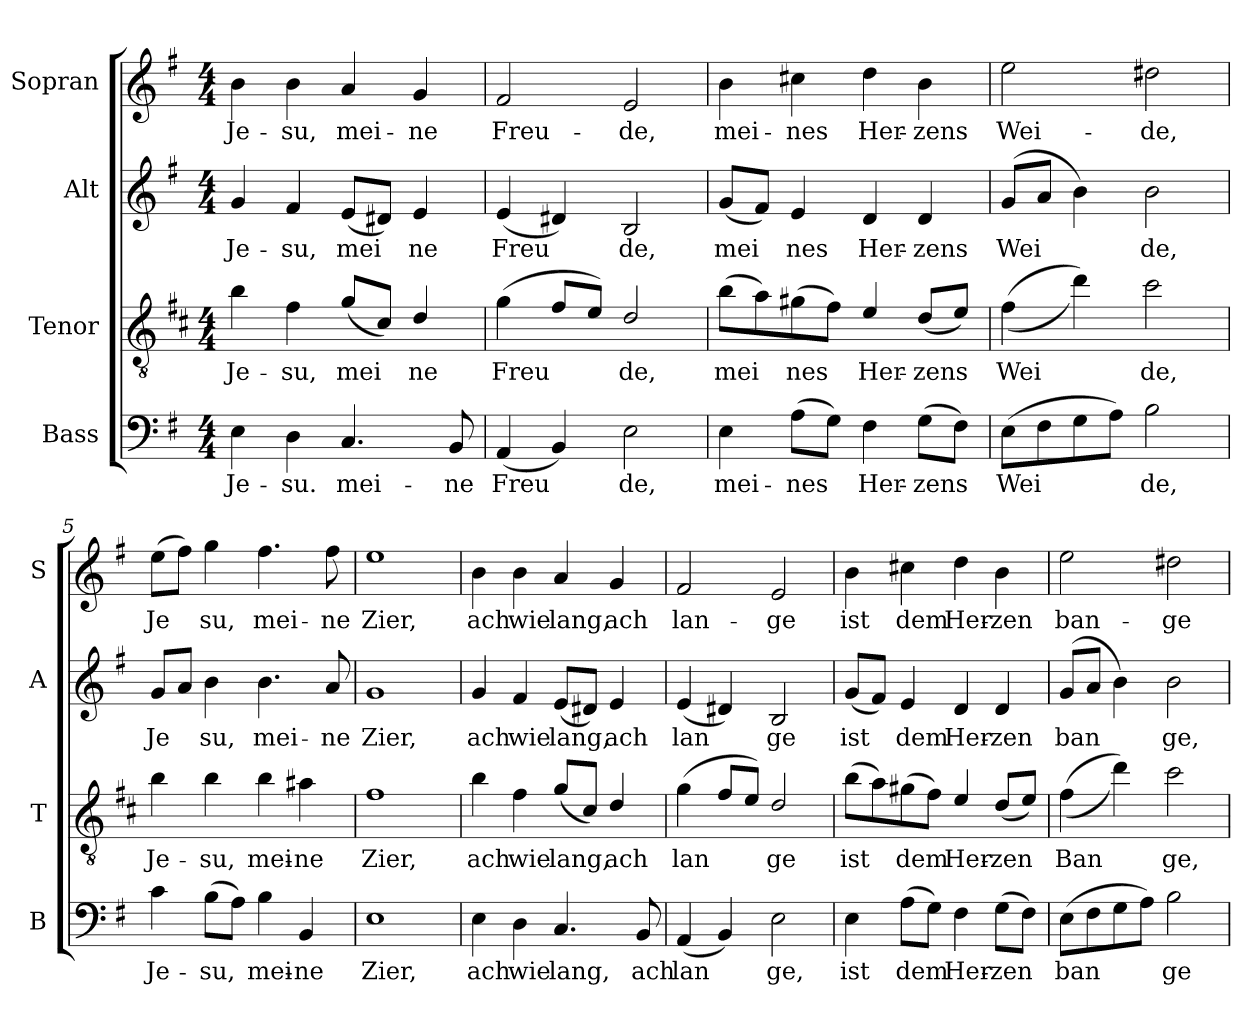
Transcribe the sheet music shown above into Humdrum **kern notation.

**kern	**text	**kern	**text	**kern	**text	**kern	**text
*part4	*part4	*part3	*part3	*part2	*part2	*part1	*part1
*staff4	*staff4	*staff3	*staff3	*staff2	*staff2	*staff1	*staff1
*I"Bass	*	*I"Tenor	*	*I"Alt	*	*I"Sopran	*
*I'B	*	*I'T	*	*I'A	*	*I'S	*
*clefF4	*	*clefGv2	*	*clefG2	*	*clefG2	*
*	*	*ITrd4c7	*	*	*	*	*
*k[f#]	*	*k[f#]	*	*k[f#]	*	*k[f#]	*
*M4/4	*	*M4/4	*	*M4/4	*	*M4/4	*
=1	=1	=1	=1	=1	=1	=1	=1
!	!LO:LY:b	!	!LO:LY:b	!	!LO:LY:b	!	!LO:LY:b
4E\	Je-	4e\	Je-	4g/	Je-	4b\	Je-
!	!LO:LY:b	!	!LO:LY:b	!	!LO:LY:b	!	!LO:LY:b
4D\	su.	4B\	su,	4f#/	su,	4b\	su,
!	!LO:LY:b	!	!LO:LY:b	!	!LO:LY:b	!	!LO:LY:b
4.C/	mei-	(8c/L	mei	(8e/L	mei	4a/	mei-
.	.	8F#/J)	.	8d#X/J)	.	.	.
!	!	!	!LO:LY:b	!	!LO:LY:b	!	!LO:LY:b
.	.	4G/	ne	4e/	ne	4g/	ne
!	!LO:LY:b	!	!	!	!	!	!
8BB/	ne	.	.	.	.	.	.
=2	=2	=2	=2	=2	=2	=2	=2
!	!LO:LY:b	!	!LO:LY:b	!	!LO:LY:b	!	!LO:LY:b
(4AA/	Freu	(4c\	Freu	(4e/	Freu	2f#/	Freu-
4BB/)	.	8B/L	.	4d#X/)	.	.	.
.	.	8A/J)	.	.	.	.	.
!	!LO:LY:b	!	!LO:LY:b	!	!LO:LY:b	!	!LO:LY:b
2E\	de,	2G/	de,	2B/	de,	2e/	de,
=3	=3	=3	=3	=3	=3	=3	=3
!	!LO:LY:b	!	!LO:LY:b	!	!LO:LY:b	!	!LO:LY:b
4E\	mei-	(8e\L	mei	(8g/L	mei	4b\	mei-
.	.	8d\)	.	8f#/J)	.	.	.
!	!LO:LY:b	!	!LO:LY:b	!	!LO:LY:b	!	!LO:LY:b
(8A\L	nes	(8c#X\	nes	4e/	nes	4cc#X\	nes
8G\J)	.	8B\J)	.	.	.	.	.
!	!LO:LY:b	!	!LO:LY:b	!	!LO:LY:b	!	!LO:LY:b
4F#\	Her-	4A/	Her-	4d/	Her-	4dd\	Her-
!	!LO:LY:b	!	!LO:LY:b	!	!LO:LY:b	!	!LO:LY:b
(8G\L	zens	(8G/L	zens	4d/	zens	4b\	zens
8F#\J)	.	8A/J)	.	.	.	.	.
!!LO:LB:g=z
=4	=4	=4	=4	=4	=4	=4	=4
!	!LO:LY:b	!	!LO:LY:b	!	!LO:LY:b	!	!LO:LY:b
(8E\L	Wei	((4B\	Wei	(8g/L	Wei	2ee\	Wei-
8F#\	.	.	.	8a/J	.	.	.
8G\	.	4g\))	.	4b\)	.	.	.
8A\J)	.	.	.	.	.	.	.
!	!LO:LY:b	!	!LO:LY:b	!	!LO:LY:b	!	!LO:LY:b
2B\	de,	2f#\	de,	2b\	de,	2dd#X\	de,
=5	=5	=5	=5	=5	=5	=5	=5
!	!LO:LY:b	!	!LO:LY:b	!	!LO:LY:b	!	!LO:LY:b
4c\	Je-	4e\	Je-	8g/L	Je	(8ee\L	Je
.	.	.	.	8a/J	.	8ff#\J)	.
!	!LO:LY:b	!	!LO:LY:b	!	!LO:LY:b	!	!LO:LY:b
(8B\L	su,	4e\	su,	4b\	su,	4gg\	su,
8A\J)	.	.	.	.	.	.	.
!	!LO:LY:b	!	!LO:LY:b	!	!LO:LY:b	!	!LO:LY:b
4B\	mei-	4e\	mei-	4.b\	mei-	4.ff#\	mei-
!	!LO:LY:b	!	!LO:LY:b	!	!	!	!
4BB/	ne	4d#X\	ne	.	.	.	.
!	!	!	!	!	!LO:LY:b	!	!LO:LY:b
.	.	.	.	8a/	ne	8ff#\	ne
=6	=6	=6	=6	=6	=6	=6	=6
!	!LO:LY:b	!	!LO:LY:b	!	!LO:LY:b	!	!LO:LY:b
1E	Zier,	1B	Zier,	1g	Zier,	1ee	Zier,
!!LO:LB:g=z
=7	=7	=7	=7	=7	=7	=7	=7
!	!LO:LY:b	!	!LO:LY:b	!	!LO:LY:b	!	!LO:LY:b
4E\	ach	4e\	ach	4g/	ach	4b\	ach
!	!LO:LY:b	!	!LO:LY:b	!	!LO:LY:b	!	!LO:LY:b
4D\	wie	4B\	wie	4f#/	wie	4b\	wie
!	!LO:LY:b	!	!LO:LY:b	!	!LO:LY:b	!	!LO:LY:b
4.C/	lang,	(8c/L	lang,	(8e/L	lang,	4a/	lang,
.	.	8F#/J)	.	8d#X/J)	.	.	.
!	!	!	!LO:LY:b	!	!LO:LY:b	!	!LO:LY:b
.	.	4G/	ach	4e/	ach	4g/	ach
!	!LO:LY:b	!	!	!	!	!	!
8BB/	ach	.	.	.	.	.	.
=8	=8	=8	=8	=8	=8	=8	=8
!	!LO:LY:b	!	!LO:LY:b	!	!LO:LY:b	!	!LO:LY:b
(4AA/	lan	(4c\	lan	(4e/	lan	2f#/	lan-
4BB/)	.	8B/L	.	4d#X/)	.	.	.
.	.	8A/J)	.	.	.	.	.
!	!LO:LY:b	!	!LO:LY:b	!	!LO:LY:b	!	!LO:LY:b
2E\	ge,	2G/	ge	2B/	ge	2e/	ge
=9	=9	=9	=9	=9	=9	=9	=9
!	!LO:LY:b	!	!LO:LY:b	!	!LO:LY:b	!	!LO:LY:b
4E\	ist	(8e\L	ist	(8g/L	ist	4b\	ist
.	.	8d\)	.	8f#/J)	.	.	.
!	!LO:LY:b	!	!LO:LY:b	!	!LO:LY:b	!	!LO:LY:b
(8A\L	dem	(8c#X\	dem	4e/	dem	4cc#X\	dem
8G\J)	.	8B\J)	.	.	.	.	.
!	!LO:LY:b	!	!LO:LY:b	!	!LO:LY:b	!	!LO:LY:b
4F#\	Her-	4A/	Her-	4d/	Her-	4dd\	Her-
!	!LO:LY:b	!	!LO:LY:b	!	!LO:LY:b	!	!LO:LY:b
(8G\L	zen	(8G/L	zen	4d/	zen	4b\	zen
8F#\J)	.	8A/J)	.	.	.	.	.
!!LO:LB:g=z
=10	=10	=10	=10	=10	=10	=10	=10
!	!LO:LY:b	!	!LO:LY:b	!	!LO:LY:b	!	!LO:LY:b
(8E\L	ban	((4B\	Ban	(8g/L	ban	2ee\	ban-
8F#\	.	.	.	8a/J	.	.	.
8G\	.	4g\))	.	4b\)	.	.	.
8A\J)	.	.	.	.	.	.	.
!	!LO:LY:b	!	!LO:LY:b	!	!LO:LY:b	!	!LO:LY:b
2B\	ge	2f#\	ge,	2b\	ge,	2dd#X\	ge
=	=	=	=	=	=	=	=
*-	*-	*-	*-	*-	*-	*-	*-
